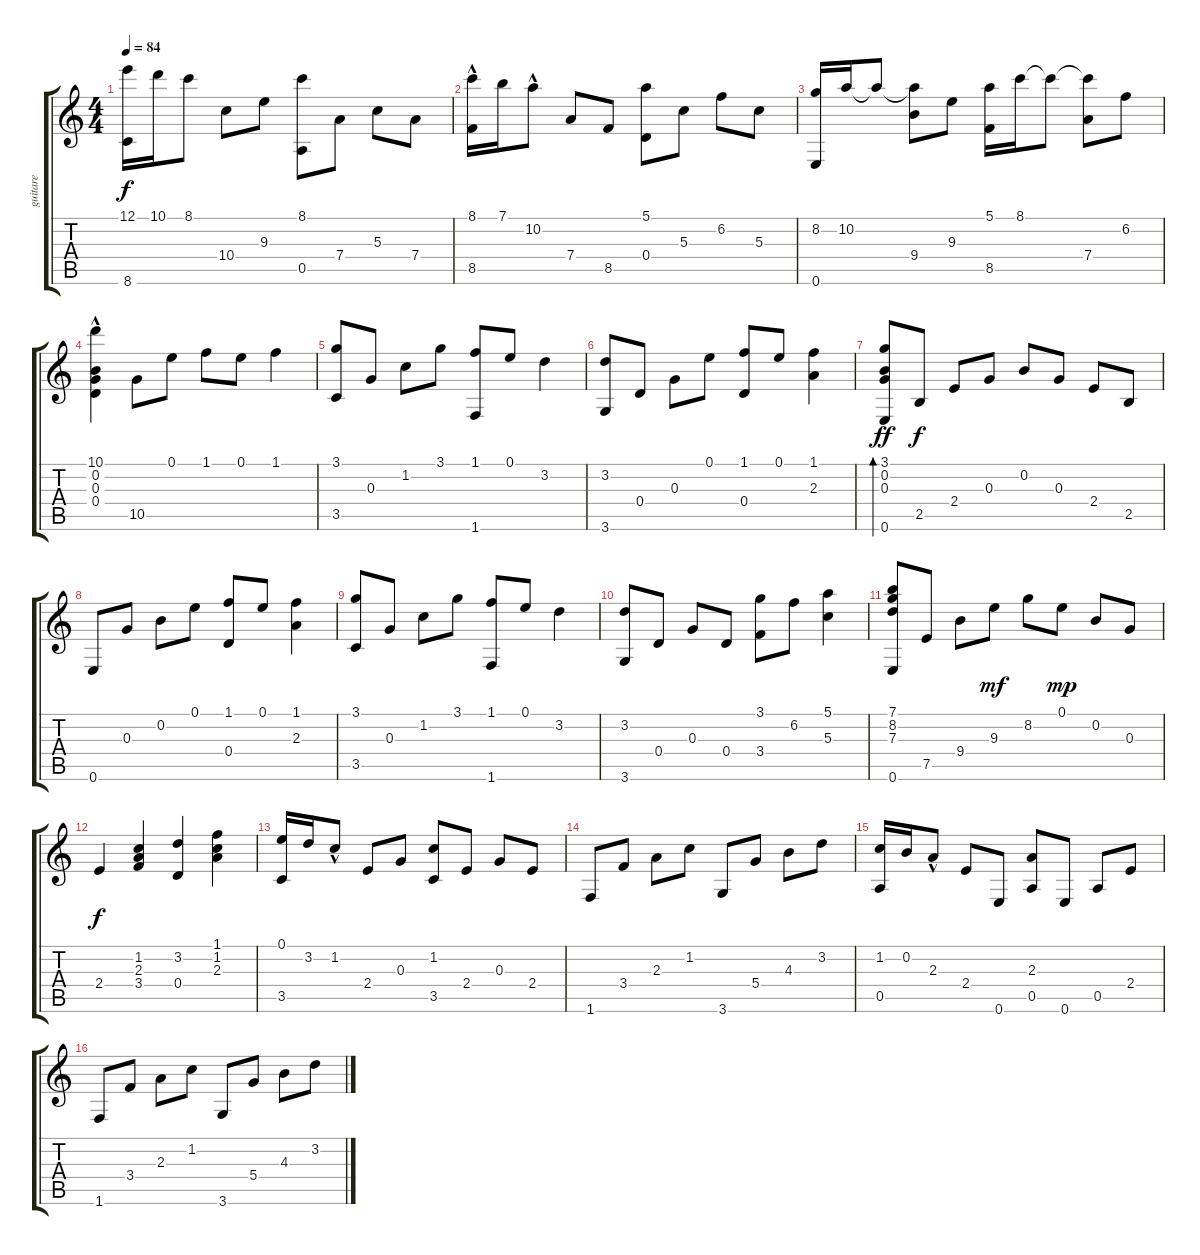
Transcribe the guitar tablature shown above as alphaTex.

\track ("guitare" "guitare") {instrument electricguitarjazz}
\staff {score tabs}
\tuning (E4 B3 G3 D3 A2 E2) {hide}
\ts (4 4)
\tempo 84
\clef g2
\ks c
(12.1 8.6).16{dy f} 10.1.16 8.1.8 10.4.8 9.3.8 (8.1 0.5).8 7.4.8 5.3.8 7.4.8 |
(8.1 8.5{hac}).16 7.1.16 10.2{hac}.8 7.4.8 8.5.8 (5.1 0.4).8 5.3.8 6.2.8 5.3.8 |
(8.2 0.6).16 10.2.16 10.2{t}.8 (10.2{t} 9.4).8 9.3.8 (5.1 8.5).16 8.1.16 8.1{t}.8 (8.1{t} 7.4).8 6.2.8 |
(10.1{hac} 0.2 0.3 0.4).4 10.5.8 0.1.8 1.1.8 0.1.8 1.1.4 |
(3.1 3.5).8 0.3.8 1.2.8 3.1.8 (1.1 1.6).8 0.1.8 3.2.4 |
(3.2 3.6).8 0.4.8 0.3.8 0.1.8 (1.1 0.4).8 0.1.8 (1.1 2.3).4 |
(3.1 0.2 0.3 0.6).8{bd 120 dy ff} 2.5.8{dy f} 2.4.8 0.3.8 0.2.8 0.3.8 2.4.8 2.5.8 |
0.6.8 0.3.8 0.2.8 0.1.8 (1.1 0.4).8 0.1.8 (1.1 2.3).4 |
(3.1 3.5).8 0.3.8 1.2.8 3.1.8 (1.1 1.6).8 0.1.8 3.2.4 |
(3.2 3.6).8 0.4.8 0.3.8 0.4.8 (3.1 3.4).8 6.2.8 (5.1 5.3).4 |
(7.1 8.2 7.3 0.6).8 7.5.8 9.4.8 9.3.8{dy mf} 8.2.8 0.1.8{dy mp} 0.2.8 0.3.8 |
2.4.4{dy f} (1.2 2.3 3.4).4 (3.2 0.4).4 (1.1 1.2 2.3).4 |
(0.1 3.5).16 3.2.16 1.2{hac}.8 2.4.8 0.3.8 (1.2 3.5).8 2.4.8 0.3.8 2.4.8 |
1.6.8 3.4.8 2.3.8 1.2.8 3.6.8 5.4.8 4.3.8 3.2.8 |
(1.2 0.5).16 0.2.16 2.3{hac}.8 2.4.8 0.6.8 (2.3 0.5).8 0.6.8 0.5.8 2.4.8 |
1.6.8 3.4.8 2.3.8 1.2.8 3.6.8 5.4.8 4.3.8 3.2.8
